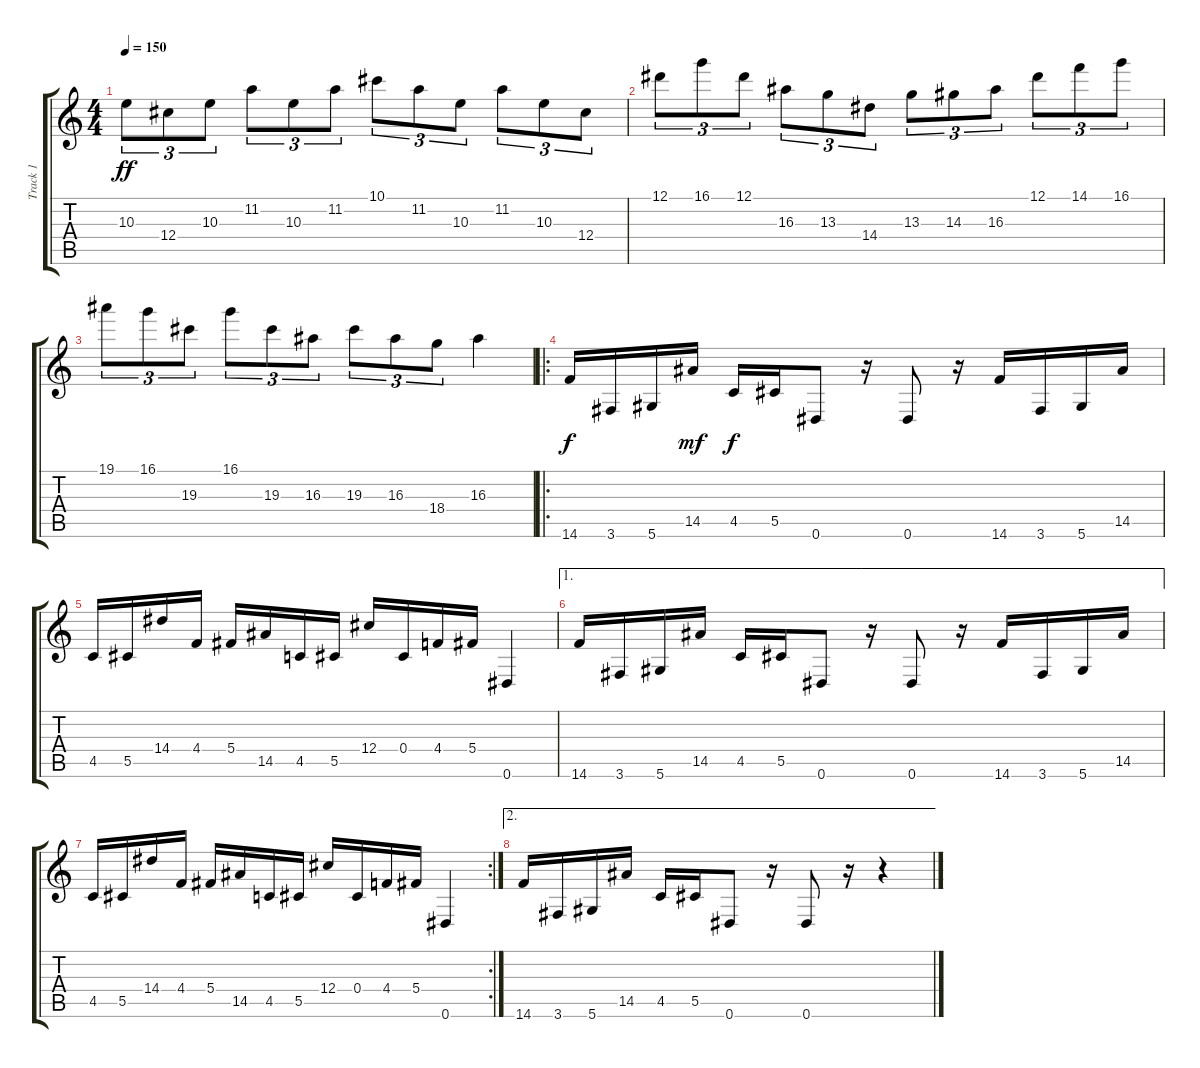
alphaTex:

\track ("Track 1" "Track 1") {instrument acousticguitarsteel}
\staff {score tabs}
\tuning (Eb4 Bb3 Gb3 Db3 Ab2 Eb2) {hide}
\ts (4 4)
\tempo 150
\clef g2
\ks c
10.3.8{tu (3 2) dy ff} 12.4.8{tu (3 2)} 10.3.8{tu (3 2)} 11.2.8{tu (3 2)} 10.3.8{tu (3 2)} 11.2.8{tu (3 2)} 10.1.8{tu (3 2)} 11.2.8{tu (3 2)} 10.3.8{tu (3 2)} 11.2.8{tu (3 2)} 10.3.8{tu (3 2)} 12.4.8{tu (3 2)} |
12.1.8{tu (3 2)} 16.1.8{tu (3 2)} 12.1.8{tu (3 2)} 16.3.8{tu (3 2)} 13.3.8{tu (3 2)} 14.4.8{tu (3 2)} 13.3.8{tu (3 2)} 14.3.8{tu (3 2)} 16.3.8{tu (3 2)} 12.1.8{tu (3 2)} 14.1.8{tu (3 2)} 16.1.8{tu (3 2)} |
19.1.8{tu (3 2)} 16.1.8{tu (3 2)} 19.3.8{tu (3 2)} 16.1.8{tu (3 2)} 19.3.8{tu (3 2)} 16.3.8{tu (3 2)} 19.3.8{tu (3 2)} 16.3.8{tu (3 2)} 18.4.8{tu (3 2)} 16.3.4 |
\ro
14.6.16{dy f} 3.6.16 5.6.16 14.5.16{dy mf} 4.5.16{dy f} 5.5.16 0.6.8 r.16 0.6.8 r.16 14.6.16 3.6.16 5.6.16 14.5.16 |
4.5.16 5.5.16 14.4.16 4.4.16 5.4.16 14.5.16 4.5.16 5.5.16 12.4.16 0.4.16 4.4.16 5.4.16 0.6.4 |
\ae 1
14.6.16 3.6.16 5.6.16 14.5.16 4.5.16 5.5.16 0.6.8 r.16 0.6.8 r.16 14.6.16 3.6.16 5.6.16 14.5.16 |
\rc 2
4.5.16 5.5.16 14.4.16 4.4.16 5.4.16 14.5.16 4.5.16 5.5.16 12.4.16 0.4.16 4.4.16 5.4.16 0.6.4 |
\ae 2
14.6.16 3.6.16 5.6.16 14.5.16 4.5.16 5.5.16 0.6.8 r.16 0.6.8 r.16 r.4
